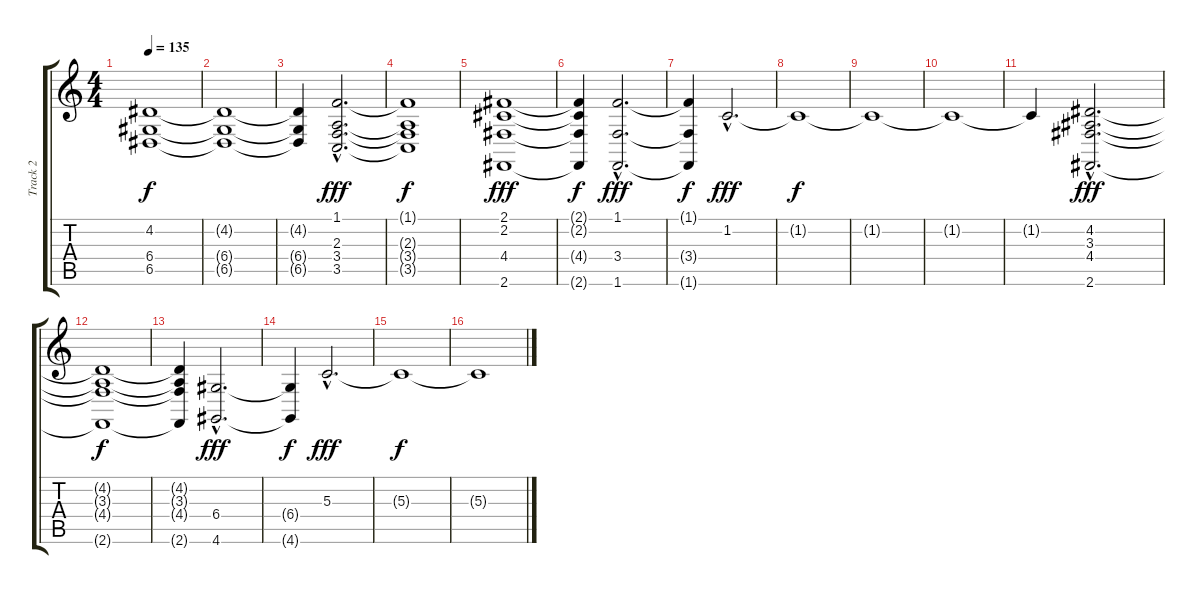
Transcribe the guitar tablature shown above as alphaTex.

\track ("Track 2" "Track 2") {instrument synthstrings2}
\staff {score tabs}
\tuning (E4 B3 G3 D3 A2 E2) {hide}
\ts (4 4)
\tempo 135
\clef g2
\ks c
(4.2{t} 6.4{t} 6.5{t}).1{dy f} |
(4.2{t} 6.4{t} 6.5{t}).1 |
(4.2{t} 6.4{t} 6.5{t}).4 (1.1{hac} 2.3{hac} 3.4{hac} 3.5{hac}).2{d dy fff} |
(1.1{t} 2.3{t} 3.4{t} 3.5{t}).1{dy f} |
(2.1 2.2 4.4 2.6).1{dy fff} |
(2.1{t} 2.2{t} 4.4{t} 2.6{t}).4{dy f} (1.1{hac} 3.4{hac} 1.6{hac}).2{d dy fff} |
(1.1{t} 3.4{t} 1.6{t}).4{dy f} 1.2{hac}.2{d dy fff} |
1.2{t}.1{dy f} |
1.2{t}.1 |
1.2{t}.1 |
1.2{t}.4 (4.2{hac} 3.3{hac} 4.4{hac} 2.6{hac}).2{d dy fff} |
(4.2{t} 3.3{t} 4.4{t} 2.6{t}).1{dy f} |
(4.2{t} 3.3{t} 4.4{t} 2.6{t}).4 (6.4{hac} 4.6{hac}).2{d dy fff} |
(6.4{t} 4.6{t}).4{dy f} 5.3{hac}.2{d dy fff} |
5.3{t}.1{dy f} |
5.3{t}.1
